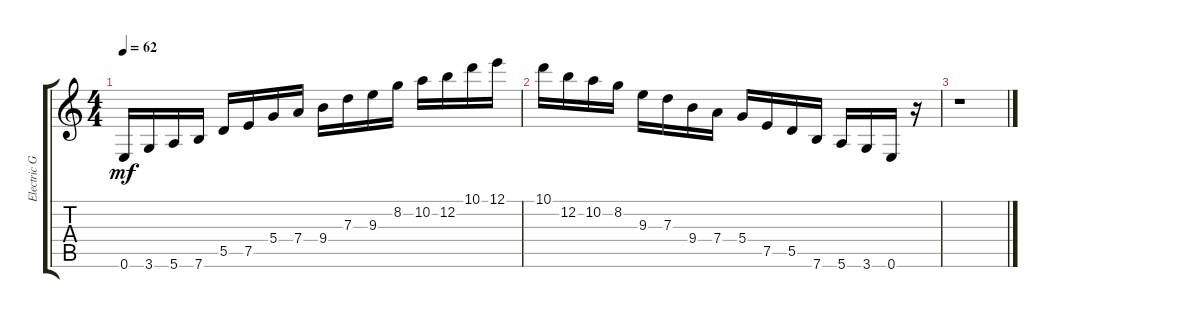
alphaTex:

\track ("Electric Guitar" "Electric G") {instrument distortionguitar}
\staff {score tabs}
\tuning (E4 B3 G3 D3 A2 E2) {hide}
\ts (4 4)
\tempo 62
\clef g2
\ks c
0.6.16{dy mf instrument distortionguitar} 3.6.16 5.6.16 7.6.16 5.5.16 7.5.16 5.4.16 7.4.16 9.4.16 7.3.16 9.3.16 8.2.16 10.2.16 12.2.16 10.1.16 12.1.16 |
10.1.16 12.2.16 10.2.16 8.2.16 9.3.16 7.3.16 9.4.16 7.4.16 5.4.16 7.5.16 5.5.16 7.6.16 5.6.16 3.6.16 0.6.16 r.16 |
r.1
